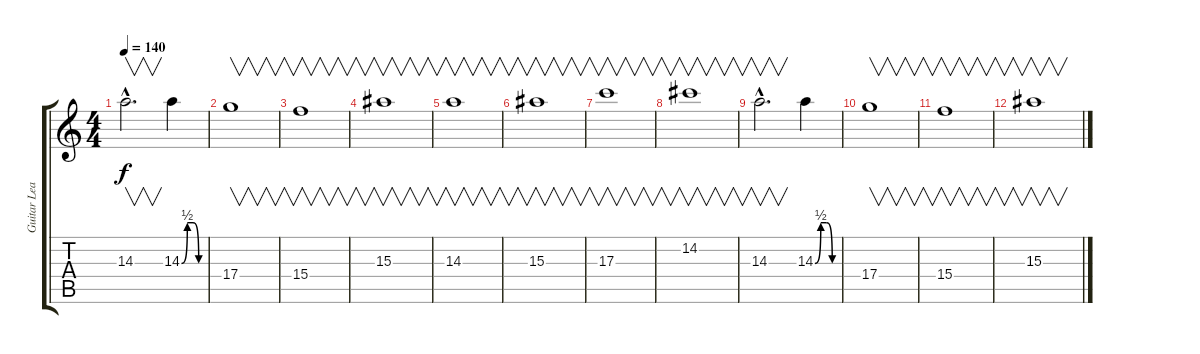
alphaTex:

\track ("Guitar Lead" "Guitar Lea") {instrument distortionguitar}
\staff {score tabs}
\tuning (E4 B3 G3 D3 A2 E2) {hide}
\ts (4 4)
\tempo 140
\clef g2
\ks c
14.3{hac}.2{v d dy f} 14.3{be (custom 0 0 15 2 30 2 45 0 60 0)}.4 |
17.4.1{v} |
15.4.1{v} |
15.3.1{v} |
14.3.1{v} |
15.3.1{v} |
17.3.1{v} |
14.2.1{v} |
14.3{hac}.2{v d} 14.3{be (custom 0 0 15 2 30 2 45 0 60 0)}.4 |
17.4.1{v} |
15.4.1{v} |
15.3.1{v}
